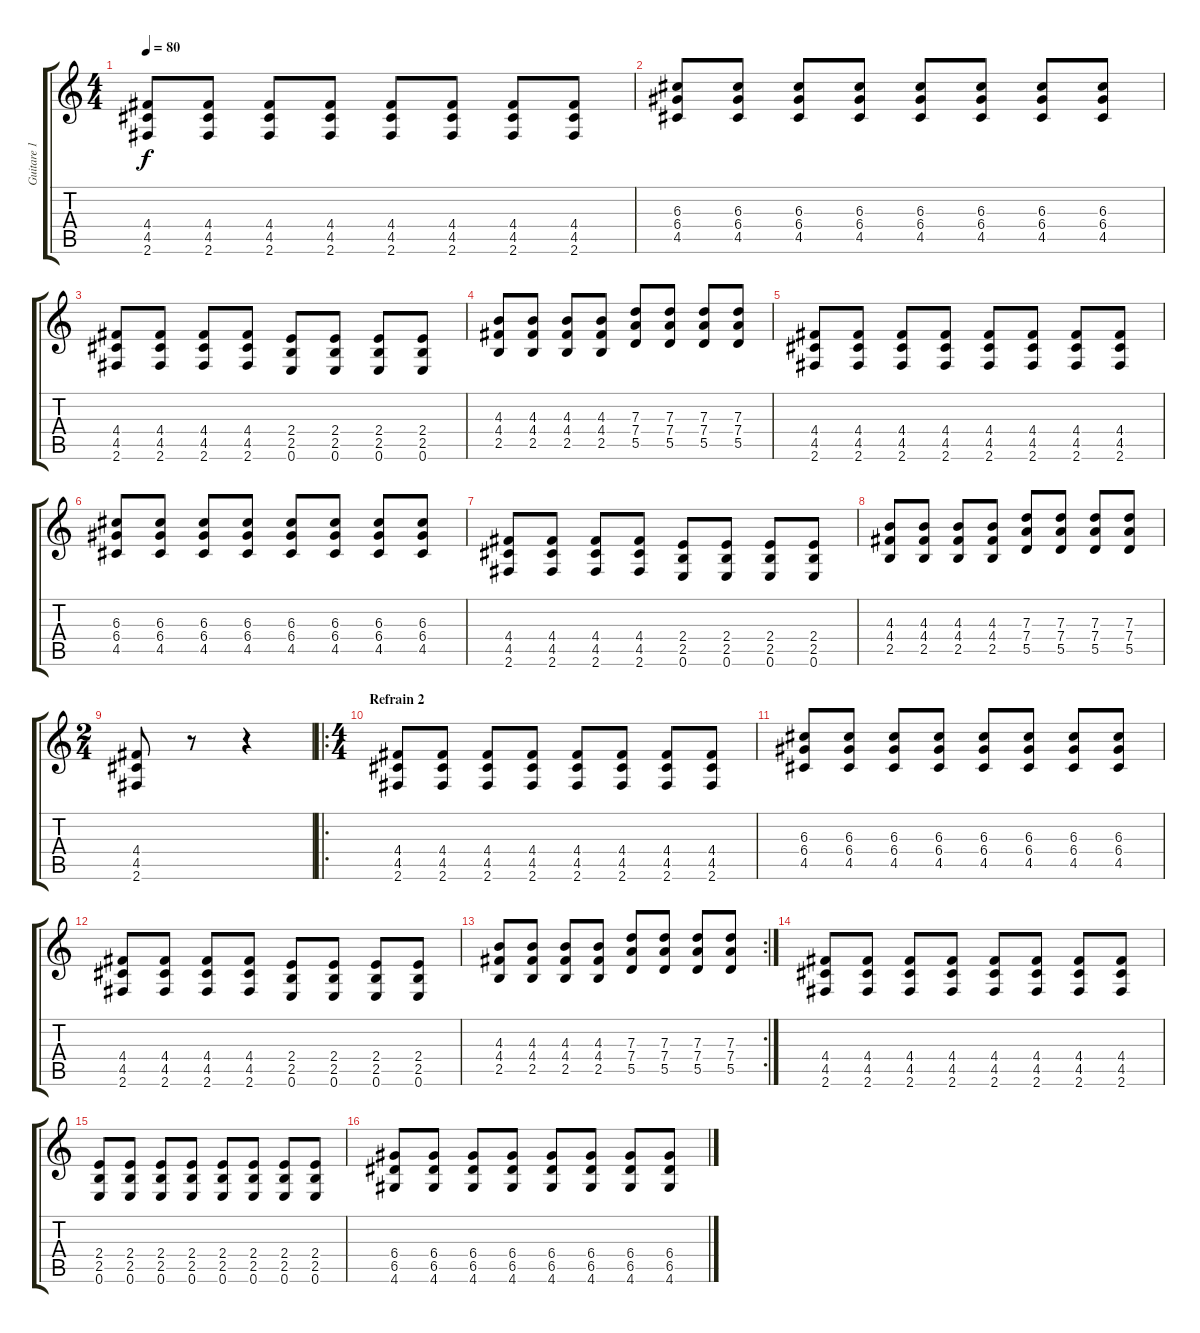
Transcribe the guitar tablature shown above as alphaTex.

\track ("Guitare 1" "Guitare 1") {instrument distortionguitar}
\staff {score tabs}
\tuning (E4 B3 G3 D3 A2 E2) {hide}
\ts (4 4)
\tempo 80
\clef g2
\ks c
(4.4 4.5 2.6).8{dy f} (4.4 4.5 2.6).8 (4.4 4.5 2.6).8 (4.4 4.5 2.6).8 (4.4 4.5 2.6).8 (4.4 4.5 2.6).8 (4.4 4.5 2.6).8 (4.4 4.5 2.6).8 |
(6.3 6.4 4.5).8 (6.3 6.4 4.5).8 (6.3 6.4 4.5).8 (6.3 6.4 4.5).8 (6.3 6.4 4.5).8 (6.3 6.4 4.5).8 (6.3 6.4 4.5).8 (6.3 6.4 4.5).8 |
(4.4 4.5 2.6).8 (4.4 4.5 2.6).8 (4.4 4.5 2.6).8 (4.4 4.5 2.6).8 (2.4 2.5 0.6).8 (2.4 2.5 0.6).8 (2.4 2.5 0.6).8 (2.4 2.5 0.6).8 |
(4.3 4.4 2.5).8 (4.3 4.4 2.5).8 (4.3 4.4 2.5).8 (4.3 4.4 2.5).8 (7.3 7.4 5.5).8 (7.3 7.4 5.5).8 (7.3 7.4 5.5).8 (7.3 7.4 5.5).8 |
(4.4 4.5 2.6).8 (4.4 4.5 2.6).8 (4.4 4.5 2.6).8 (4.4 4.5 2.6).8 (4.4 4.5 2.6).8 (4.4 4.5 2.6).8 (4.4 4.5 2.6).8 (4.4 4.5 2.6).8 |
(6.3 6.4 4.5).8 (6.3 6.4 4.5).8 (6.3 6.4 4.5).8 (6.3 6.4 4.5).8 (6.3 6.4 4.5).8 (6.3 6.4 4.5).8 (6.3 6.4 4.5).8 (6.3 6.4 4.5).8 |
(4.4 4.5 2.6).8 (4.4 4.5 2.6).8 (4.4 4.5 2.6).8 (4.4 4.5 2.6).8 (2.4 2.5 0.6).8 (2.4 2.5 0.6).8 (2.4 2.5 0.6).8 (2.4 2.5 0.6).8 |
(4.3 4.4 2.5).8 (4.3 4.4 2.5).8 (4.3 4.4 2.5).8 (4.3 4.4 2.5).8 (7.3 7.4 5.5).8 (7.3 7.4 5.5).8 (7.3 7.4 5.5).8 (7.3 7.4 5.5).8 |
\ts (2 4)
(4.4 4.5 2.6).8 r.8 r.4 |
\ro
\ts (4 4)
\section ("" "Refrain 2")
(4.4 4.5 2.6).8 (4.4 4.5 2.6).8 (4.4 4.5 2.6).8 (4.4 4.5 2.6).8 (4.4 4.5 2.6).8 (4.4 4.5 2.6).8 (4.4 4.5 2.6).8 (4.4 4.5 2.6).8 |
(6.3 6.4 4.5).8 (6.3 6.4 4.5).8 (6.3 6.4 4.5).8 (6.3 6.4 4.5).8 (6.3 6.4 4.5).8 (6.3 6.4 4.5).8 (6.3 6.4 4.5).8 (6.3 6.4 4.5).8 |
(4.4 4.5 2.6).8 (4.4 4.5 2.6).8 (4.4 4.5 2.6).8 (4.4 4.5 2.6).8 (2.4 2.5 0.6).8 (2.4 2.5 0.6).8 (2.4 2.5 0.6).8 (2.4 2.5 0.6).8 |
\rc 2
(4.3 4.4 2.5).8 (4.3 4.4 2.5).8 (4.3 4.4 2.5).8 (4.3 4.4 2.5).8 (7.3 7.4 5.5).8 (7.3 7.4 5.5).8 (7.3 7.4 5.5).8 (7.3 7.4 5.5).8 |
(4.4 4.5 2.6).8 (4.4 4.5 2.6).8 (4.4 4.5 2.6).8 (4.4 4.5 2.6).8 (4.4 4.5 2.6).8 (4.4 4.5 2.6).8 (4.4 4.5 2.6).8 (4.4 4.5 2.6).8 |
(2.4 2.5 0.6).8 (2.4 2.5 0.6).8 (2.4 2.5 0.6).8 (2.4 2.5 0.6).8 (2.4 2.5 0.6).8 (2.4 2.5 0.6).8 (2.4 2.5 0.6).8 (2.4 2.5 0.6).8 |
(6.4 6.5 4.6).8 (6.4 6.5 4.6).8 (6.4 6.5 4.6).8 (6.4 6.5 4.6).8 (6.4 6.5 4.6).8 (6.4 6.5 4.6).8 (6.4 6.5 4.6).8 (6.4 6.5 4.6).8
